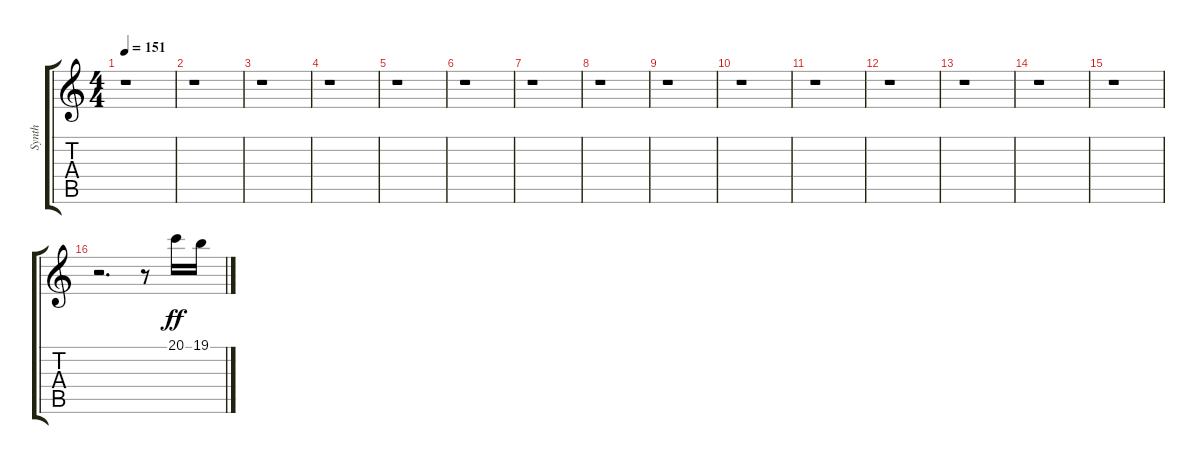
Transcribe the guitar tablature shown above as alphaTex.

\track ("Synth" "Synth") {instrument lead2sawtooth}
\staff {score tabs}
\tuning (E4 B3 G3 D3 A2 E2) {hide}
\ts (4 4)
\tempo 151
\clef g2
\ks c
r.1{dy ff} |
r.1 |
r.1 |
r.1 |
r.1 |
r.1 |
r.1 |
r.1 |
r.1 |
r.1 |
r.1 |
r.1 |
r.1 |
r.1 |
r.1 |
r.2{d instrument pad3polysynth} r.8 20.1.16 19.1.16
